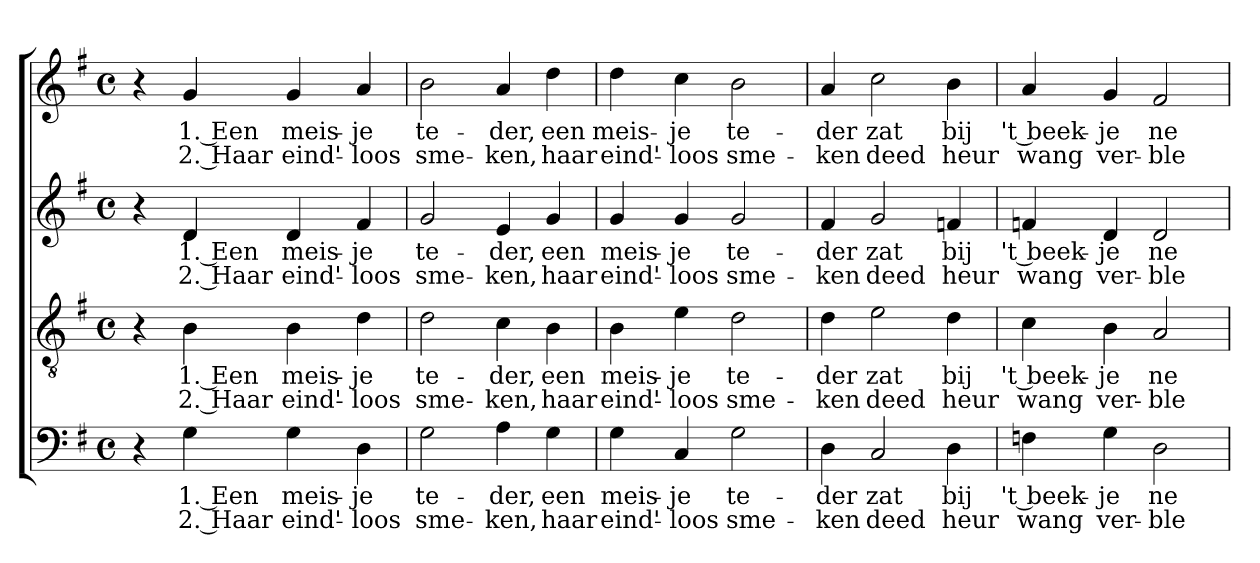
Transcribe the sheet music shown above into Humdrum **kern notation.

**kern	**text	**text	**kern	**text	**text	**kern	**text	**text	**kern	**text	**text
*part4	*part4	*part4	*part3	*part3	*part3	*part2	*part2	*part2	*part1	*part1	*part1
*staff4	*staff4	*staff4	*staff3	*staff3	*staff3	*staff2	*staff2	*staff2	*staff1	*staff1	*staff1
*clefF4	*	*	*clefGv2	*	*	*clefG2	*	*	*clefG2	*	*
*k[f#]	*	*	*k[f#]	*	*	*k[f#]	*	*	*k[f#]	*	*
*G:	*	*	*G:	*	*	*G:	*	*	*G:	*	*
*M4/4	*	*	*M4/4	*	*	*M4/4	*	*	*M4/4	*	*
*met(c)	*	*	*met(c)	*	*	*met(c)	*	*	*met(c)	*	*
=1	=1	=1	=1	=1	=1	=1	=1	=1	=1	=1	=1
4r	.	.	4r	.	.	4r	.	.	4r	.	.
!	!LO:LY:b	!LO:LY:b	!	!	!	!	!	!	!	!	!
!	!	!	!	!LO:LY:b	!LO:LY:b	!	!	!	!	!	!
!	!	!	!	!	!	!	!LO:LY:b	!LO:LY:b	!	!	!
!	!	!	!	!	!	!	!	!	!	!LO:LY:b	!LO:LY:b
4G\	1. Een	2. Haar	4B\	1. Een	2. Haar	4d/	1. Een	2. Haar	4g/	1. Een	2. Haar
!	!LO:LY:b	!LO:LY:b	!	!	!	!	!	!	!	!	!
!	!	!	!	!LO:LY:b	!LO:LY:b	!	!	!	!	!	!
!	!	!	!	!	!	!	!LO:LY:b	!LO:LY:b	!	!	!
!	!	!	!	!	!	!	!	!	!	!LO:LY:b	!LO:LY:b
4G\	meis-	eind'-	4B\	meis-	eind'-	4d/	meis-	eind'-	4g/	meis-	eind'-
!	!LO:LY:b	!LO:LY:b	!	!	!	!	!	!	!	!	!
!	!	!	!	!LO:LY:b	!LO:LY:b	!	!	!	!	!	!
!	!	!	!	!	!	!	!LO:LY:b	!LO:LY:b	!	!	!
!	!	!	!	!	!	!	!	!	!	!LO:LY:b	!LO:LY:b
4D\	-je	-loos	4d\	-je	-loos	4f#/	-je	-loos	4a/	-je	-loos
=2	=2	=2	=2	=2	=2	=2	=2	=2	=2	=2	=2
!	!LO:LY:b	!LO:LY:b	!	!	!	!	!	!	!	!	!
!	!	!	!	!LO:LY:b	!LO:LY:b	!	!	!	!	!	!
!	!	!	!	!	!	!	!LO:LY:b	!LO:LY:b	!	!	!
!	!	!	!	!	!	!	!	!	!	!LO:LY:b	!LO:LY:b
2G\	te-	sme-	2d\	te-	sme-	2g/	te-	sme-	2b\	te-	sme-
!	!LO:LY:b	!LO:LY:b	!	!	!	!	!	!	!	!	!
!	!	!	!	!LO:LY:b	!LO:LY:b	!	!	!	!	!	!
!	!	!	!	!	!	!	!LO:LY:b	!LO:LY:b	!	!	!
!	!	!	!	!	!	!	!	!	!	!LO:LY:b	!LO:LY:b
4A\	-der,	-ken,	4c\	-der,	-ken,	4e/	-der,	-ken,	4a/	-der,	-ken,
!	!LO:LY:b	!LO:LY:b	!	!	!	!	!	!	!	!	!
!	!	!	!	!LO:LY:b	!LO:LY:b	!	!	!	!	!	!
!	!	!	!	!	!	!	!LO:LY:b	!LO:LY:b	!	!	!
!	!	!	!	!	!	!	!	!	!	!LO:LY:b	!LO:LY:b
4G\	een	haar	4B\	een	haar	4g/	een	haar	4dd\	een	haar
=3	=3	=3	=3	=3	=3	=3	=3	=3	=3	=3	=3
!	!LO:LY:b	!LO:LY:b	!	!	!	!	!	!	!	!	!
!	!	!	!	!LO:LY:b	!LO:LY:b	!	!	!	!	!	!
!	!	!	!	!	!	!	!LO:LY:b	!LO:LY:b	!	!	!
!	!	!	!	!	!	!	!	!	!	!LO:LY:b	!LO:LY:b
4G\	meis-	eind'-	4B\	meis-	eind'-	4g/	meis-	eind'-	4dd\	meis-	eind'-
!	!LO:LY:b	!LO:LY:b	!	!	!	!	!	!	!	!	!
!	!	!	!	!LO:LY:b	!LO:LY:b	!	!	!	!	!	!
!	!	!	!	!	!	!	!LO:LY:b	!LO:LY:b	!	!	!
!	!	!	!	!	!	!	!	!	!	!LO:LY:b	!LO:LY:b
4C/	-je	-loos	4e\	-je	-loos	4g/	-je	-loos	4cc\	-je	-loos
!	!LO:LY:b	!LO:LY:b	!	!	!	!	!	!	!	!	!
!	!	!	!	!LO:LY:b	!LO:LY:b	!	!	!	!	!	!
!	!	!	!	!	!	!	!LO:LY:b	!LO:LY:b	!	!	!
!	!	!	!	!	!	!	!	!	!	!LO:LY:b	!LO:LY:b
2G\	te-	sme-	2d\	te-	sme-	2g/	te-	sme-	2b\	te-	sme-
=4	=4	=4	=4	=4	=4	=4	=4	=4	=4	=4	=4
!	!LO:LY:b	!LO:LY:b	!	!	!	!	!	!	!	!	!
!	!	!	!	!LO:LY:b	!LO:LY:b	!	!	!	!	!	!
!	!	!	!	!	!	!	!LO:LY:b	!LO:LY:b	!	!	!
!	!	!	!	!	!	!	!	!	!	!LO:LY:b	!LO:LY:b
4D\	-der	-ken	4d\	-der	-ken	4f#/	-der	-ken	4a/	-der	-ken
!	!LO:LY:b	!LO:LY:b	!	!	!	!	!	!	!	!	!
!	!	!	!	!LO:LY:b	!LO:LY:b	!	!	!	!	!	!
!	!	!	!	!	!	!	!LO:LY:b	!LO:LY:b	!	!	!
!	!	!	!	!	!	!	!	!	!	!LO:LY:b	!LO:LY:b
2C/	zat	deed	2e\	zat	deed	2g/	zat	deed	2cc\	zat	deed
!	!LO:LY:b	!LO:LY:b	!	!	!	!	!	!	!	!	!
!	!	!	!	!LO:LY:b	!LO:LY:b	!	!	!	!	!	!
!	!	!	!	!	!	!	!LO:LY:b	!LO:LY:b	!	!	!
!	!	!	!	!	!	!	!	!	!	!LO:LY:b	!LO:LY:b
4D\	bij	heur	4d\	bij	heur	4fn/	bij	heur	4b\	bij	heur
=5	=5	=5	=5	=5	=5	=5	=5	=5	=5	=5	=5
!	!LO:LY:b	!LO:LY:b	!	!	!	!	!	!	!	!	!
!	!	!	!	!LO:LY:b	!LO:LY:b	!	!	!	!	!	!
!	!	!	!	!	!	!	!LO:LY:b	!LO:LY:b	!	!	!
!	!	!	!	!	!	!	!	!	!	!LO:LY:b	!LO:LY:b
4Fn\	't beek-	wang	4c\	't beek-	wang	4fn/	't beek-	wang	4a/	't beek-	wang
!	!LO:LY:b	!LO:LY:b	!	!	!	!	!	!	!	!	!
!	!	!	!	!LO:LY:b	!LO:LY:b	!	!	!	!	!	!
!	!	!	!	!	!	!	!LO:LY:b	!LO:LY:b	!	!	!
!	!	!	!	!	!	!	!	!	!	!LO:LY:b	!LO:LY:b
4G\	-je	ver-	4B\	-je	ver-	4d/	-je	ver-	4g/	-je	ver-
!	!LO:LY:b	!LO:LY:b	!	!	!	!	!	!	!	!	!
!	!	!	!	!LO:LY:b	!LO:LY:b	!	!	!	!	!	!
!	!	!	!	!	!	!	!LO:LY:b	!LO:LY:b	!	!	!
!	!	!	!	!	!	!	!	!	!	!LO:LY:b	!LO:LY:b
2D\	ne-	-ble-	2A/	ne-	-ble-	2d/	ne-	-ble-	2f#/	ne-	-ble-
=	=	=	=	=	=	=	=	=	=	=	=
*-	*-	*-	*-	*-	*-	*-	*-	*-	*-	*-	*-
